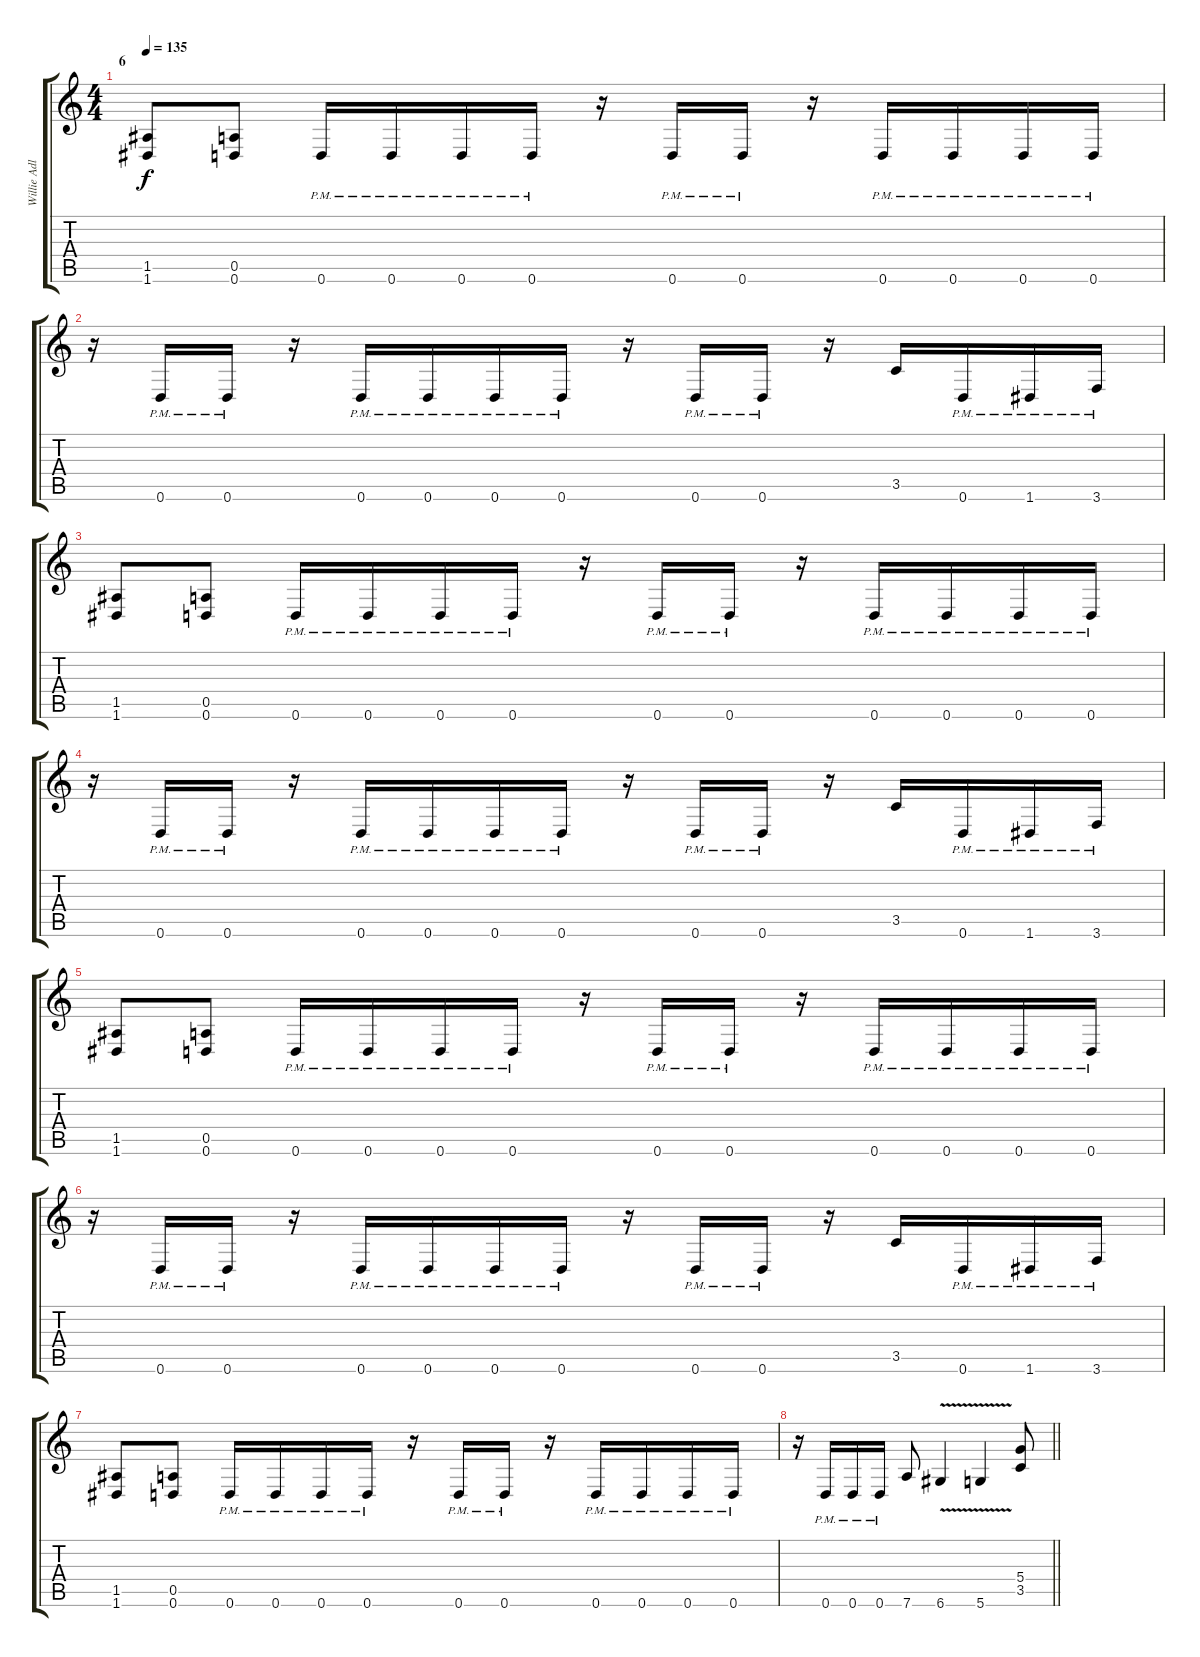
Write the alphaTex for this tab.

\track ("Willie Adler" "Willie Adl") {instrument distortionguitar}
\staff {score tabs}
\tuning (E4 B3 G3 D3 A2 D2) {hide}
\ts (4 4)
\section ("" "6")
\tempo 135
\clef g2
\ks c
(1.5 1.6).8{dy f} (0.5 0.6).8 0.6{pm}.16 0.6{pm}.16 0.6{pm}.16 0.6{pm}.16 r.16 0.6{pm}.16 0.6{pm}.16 r.16 0.6{pm}.16 0.6{pm}.16 0.6{pm}.16 0.6{pm}.16 |
r.16 0.6{pm}.16 0.6{pm}.16 r.16 0.6{pm}.16 0.6{pm}.16 0.6{pm}.16 0.6{pm}.16 r.16 0.6{pm}.16 0.6{pm}.16 r.16 3.5.16 0.6{pm}.16 1.6{pm}.16 3.6{pm}.16 |
(1.5 1.6).8 (0.5 0.6).8 0.6{pm}.16 0.6{pm}.16 0.6{pm}.16 0.6{pm}.16 r.16 0.6{pm}.16 0.6{pm}.16 r.16 0.6{pm}.16 0.6{pm}.16 0.6{pm}.16 0.6{pm}.16 |
r.16 0.6{pm}.16 0.6{pm}.16 r.16 0.6{pm}.16 0.6{pm}.16 0.6{pm}.16 0.6{pm}.16 r.16 0.6{pm}.16 0.6{pm}.16 r.16 3.5.16 0.6{pm}.16 1.6{pm}.16 3.6{pm}.16 |
(1.5 1.6).8 (0.5 0.6).8 0.6{pm}.16 0.6{pm}.16 0.6{pm}.16 0.6{pm}.16 r.16 0.6{pm}.16 0.6{pm}.16 r.16 0.6{pm}.16 0.6{pm}.16 0.6{pm}.16 0.6{pm}.16 |
r.16 0.6{pm}.16 0.6{pm}.16 r.16 0.6{pm}.16 0.6{pm}.16 0.6{pm}.16 0.6{pm}.16 r.16 0.6{pm}.16 0.6{pm}.16 r.16 3.5.16 0.6{pm}.16 1.6{pm}.16 3.6{pm}.16 |
(1.5 1.6).8 (0.5 0.6).8 0.6{pm}.16 0.6{pm}.16 0.6{pm}.16 0.6{pm}.16 r.16 0.6{pm}.16 0.6{pm}.16 r.16 0.6{pm}.16 0.6{pm}.16 0.6{pm}.16 0.6{pm}.16 |
\barLineRight lightlight
r.16 0.6{pm}.16 0.6{pm}.16 0.6{pm}.16 7.6.8 6.6{v}.4 5.6{v}.4 (5.4 3.5).8
